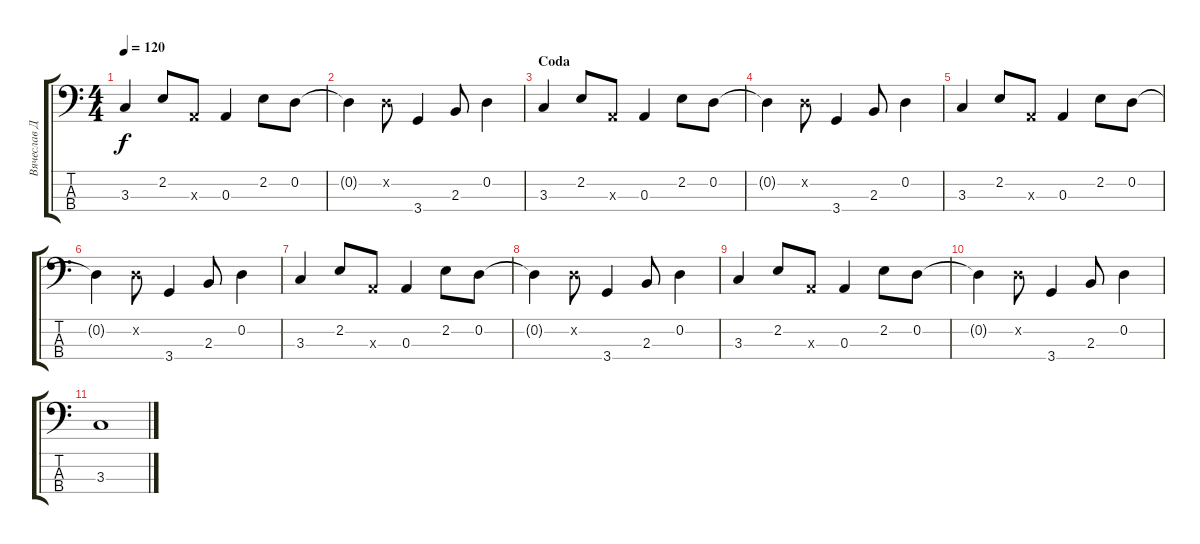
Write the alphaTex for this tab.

\track ("Вячеслав Двинин" "Вячеслав Д") {instrument acousticbass}
\staff {score tabs}
\tuning (G2 D2 A1 E1) {hide}
\ts (4 4)
\tempo 120
\clef f4
\ks c
3.3.4{dy f} 2.2.8 0.3{x}.8 0.3.4 2.2.8 0.2.8 |
0.2{t}.4 0.2{x}.8 3.4.4 2.3.8 0.2.4 |
\section ("" "Coda")
3.3.4 2.2.8 0.3{x}.8 0.3.4 2.2.8 0.2.8 |
0.2{t}.4 0.2{x}.8 3.4.4 2.3.8 0.2.4 |
3.3.4 2.2.8 0.3{x}.8 0.3.4 2.2.8 0.2.8 |
0.2{t}.4 0.2{x}.8 3.4.4 2.3.8 0.2.4 |
3.3.4 2.2.8 0.3{x}.8 0.3.4 2.2.8 0.2.8 |
0.2{t}.4 0.2{x}.8 3.4.4 2.3.8 0.2.4 |
3.3.4 2.2.8 0.3{x}.8 0.3.4 2.2.8 0.2.8 |
0.2{t}.4 0.2{x}.8 3.4.4 2.3.8 0.2.4 |
3.3.1
